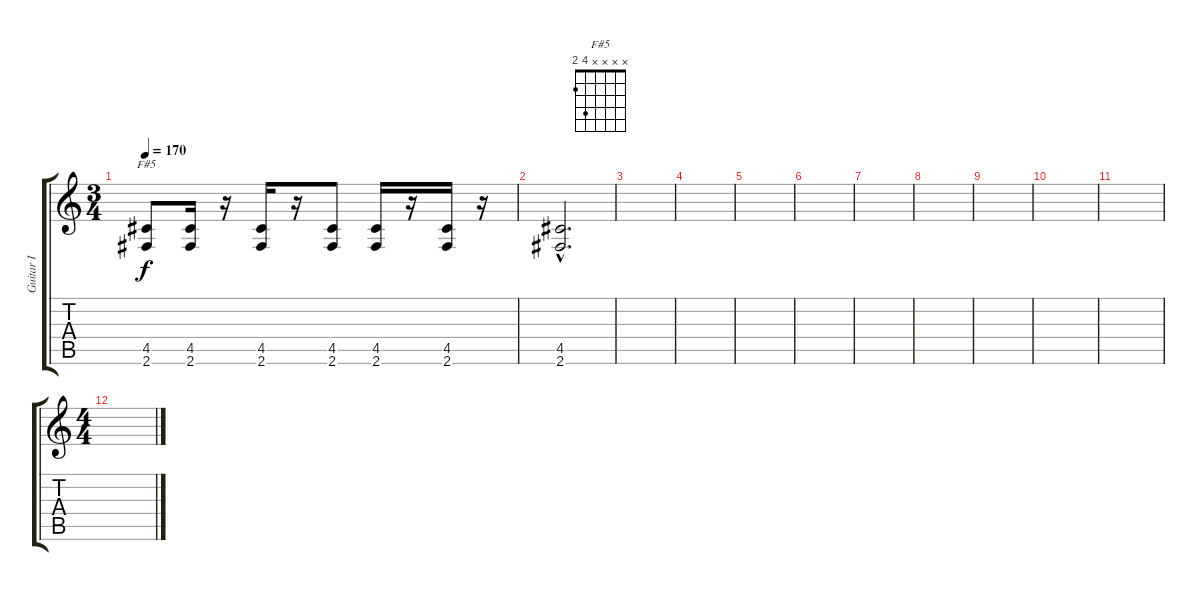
\track ("Guitar I" "Guitar I") {instrument distortionguitar}
\staff {score tabs}
\tuning (E4 B3 G3 D3 A2 E2) {hide}
\chord ("F#5" x x x x 4 2)
\ts (3 4)
\tempo 170
\clef g2
\ks c
(4.5 2.6).8{ch "F#5" dy f} (4.5 2.6).16 r.16 (4.5 2.6).16 r.16 (4.5 2.6).8 (4.5 2.6).16 r.16 (4.5 2.6).16 r.16 |
(4.5{hac} 2.6{hac}).2{d} |
|
|
|
|
|
|
|
|
|
\ts (4 4)
